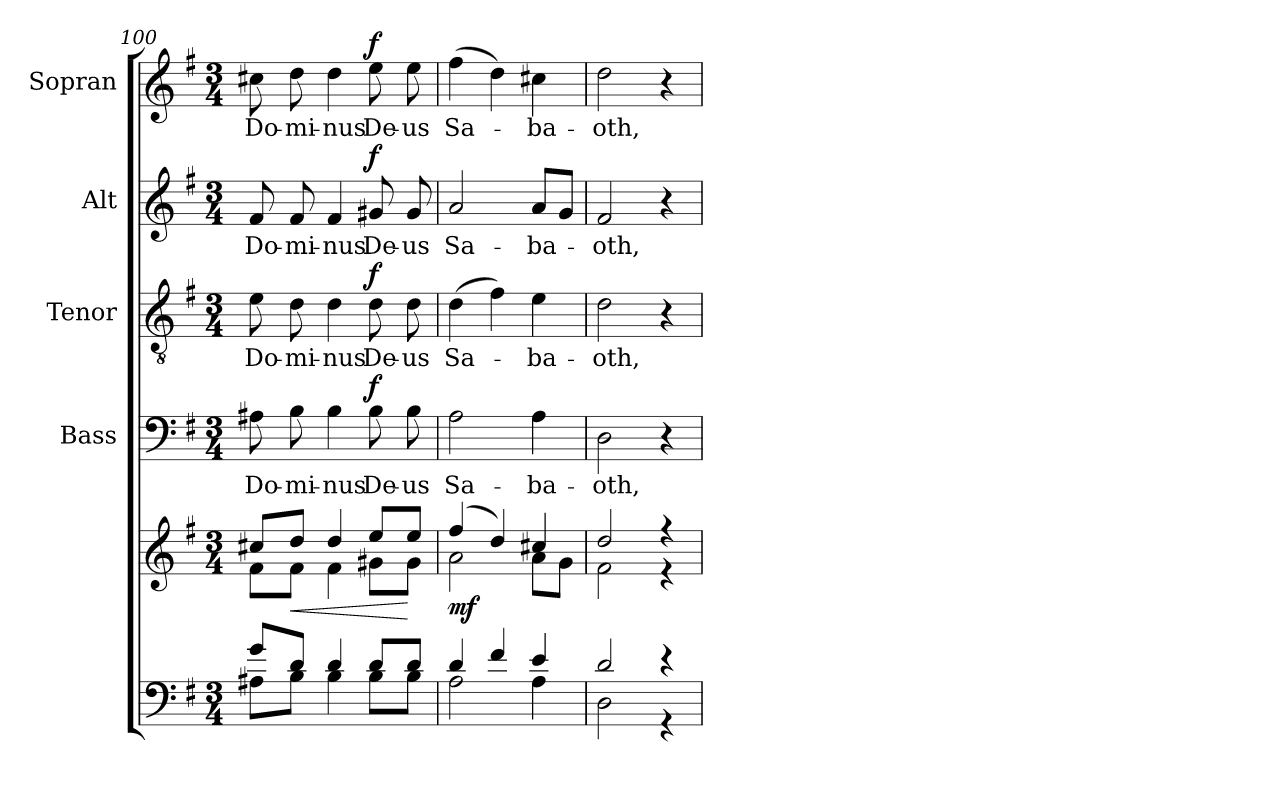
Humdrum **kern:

**kern	**kern	**dynam	**kern	**text	**dynam	**kern	**text	**dynam	**kern	**text	**dynam	**kern	**text	**dynam
*part5	*part5	*part5	*part4	*part4	*part4	*part3	*part3	*part3	*part2	*part2	*part2	*part1	*part1	*part1
*staff6	*staff5	*staff5/6	*staff4	*staff4	*staff4	*staff3	*staff3	*staff3	*staff2	*staff2	*staff2	*staff1	*staff1	*staff1
*	*	*	*I"Bass	*	*	*I"Tenor	*	*	*I"Alt	*	*	*I"Sopran	*	*
*	*	*	*I'B.	*	*	*I'T.	*	*	*I'A.	*	*	*I'S.	*	*
*clefF4	*clefG2	*	*clefF4	*	*	*clefGv2	*	*	*clefG2	*	*	*clefG2	*	*
*k[f#]	*k[f#]	*	*k[f#]	*	*	*k[f#]	*	*	*k[f#]	*	*	*k[f#]	*	*
*G:	*G:	*	*G:	*	*	*G:	*	*	*G:	*	*	*G:	*	*
*M3/4	*M3/4	*	*M3/4	*	*	*M3/4	*	*	*M3/4	*	*	*M3/4	*	*
=100	=100	=100	=100	=100	=100	=100	=100	=100	=100	=100	=100	=100	=100	=100
*^	*^	*	*	*	*	*	*	*	*	*	*	*	*	*
!	!	!	!	!	!	!LO:LY:b	!	!	!LO:LY:b	!	!	!LO:LY:b	!	!	!LO:LY:b	!
8g/L	8A#X\L	8cc#X/L	8f#\L	.	8A#X\	Do-	.	8e\	Do-	.	8f#/	Do-	.	8cc#X\	Do-	.
!	!	!	!	!LO:HP:b	!	!LO:LY:b	!	!	!LO:LY:b	!	!	!LO:LY:b	!	!	!LO:LY:b	!
8d/J	8B\J	8dd/J	8f#\J	<	8B\	-mi-	.	8d\	-mi-	.	8f#/	-mi-	.	8dd\	-mi-	.
!	!	!	!	!	!	!LO:LY:b	!	!	!LO:LY:b	!	!	!LO:LY:b	!	!	!LO:LY:b	!
4d/	4B\	4dd/	4f#\	.	4B\	-nus	.	4d\	-nus	.	4f#/	-nus	.	4dd\	-nus	.
!	!	!	!	!	!	!LO:LY:b	!LO:DY:a	!	!LO:LY:b	!LO:DY:a	!	!LO:LY:b	!LO:DY:a	!	!LO:LY:b	!LO:DY:a
8d/L	8B\L	8ee/L	8g#X\L	.	8B\	De-	f	8d\	De-	f	8g#X/	De-	f	8ee\	De-	f
!	!	!	!	!	!	!LO:LY:b	!	!	!LO:LY:b	!	!	!LO:LY:b	!	!	!LO:LY:b	!
8d/J	8B\J	8ee/J	8g#\J	[	8B\	-us	.	8d\	-us	.	8g#/	-us	.	8ee\	-us	.
=101	=101	=101	=101	=101	=101	=101	=101	=101	=101	=101	=101	=101	=101	=101	=101	=101
!	!	!	!	!LO:DY:b	!	!LO:LY:b	!	!	!LO:LY:b	!	!	!LO:LY:b	!	!	!LO:LY:b	!
4d/	2A\	(4ff#/	2a\	mf	2A\	Sa-	.	(>4d\	Sa-	.	2a/	Sa-	.	(>4ff#\	Sa-	.
4f#/	.	4dd/)	.	.	.	.	.	4f#\)	.	.	.	.	.	4dd\)	.	.
!	!	!	!	!	!	!LO:LY:b	!	!	!LO:LY:b	!	!	!LO:LY:b	!	!	!LO:LY:b	!
4e/	4A\	4cc#X/	8a\L	.	4A\	-ba-	.	4e\	-ba-	.	8a/L	-ba-	.	4cc#X\	-ba-	.
.	.	.	8g\J	.	.	.	.	.	.	.	8g/J	.	.	.	.	.
=102	=102	=102	=102	=102	=102	=102	=102	=102	=102	=102	=102	=102	=102	=102	=102	=102
!	!	!	!	!	!	!LO:LY:b	!	!	!LO:LY:b	!	!	!LO:LY:b	!	!	!LO:LY:b	!
2d/	2D\	2dd/	2f#\	.	2D\	-oth,	.	2d\	-oth,	.	2f#/	-oth,	.	2dd\	-oth,	.
4r	4r	4r	4r	.	4r	.	.	4r	.	.	4r	.	.	4r	.	.
*v	*v	*	*	*	*	*	*	*	*	*	*	*	*	*	*	*
*	*v	*v	*	*	*	*	*	*	*	*	*	*	*	*	*
=	=	=	=	=	=	=	=	=	=	=	=	=	=	=
*-	*-	*-	*-	*-	*-	*-	*-	*-	*-	*-	*-	*-	*-	*-
